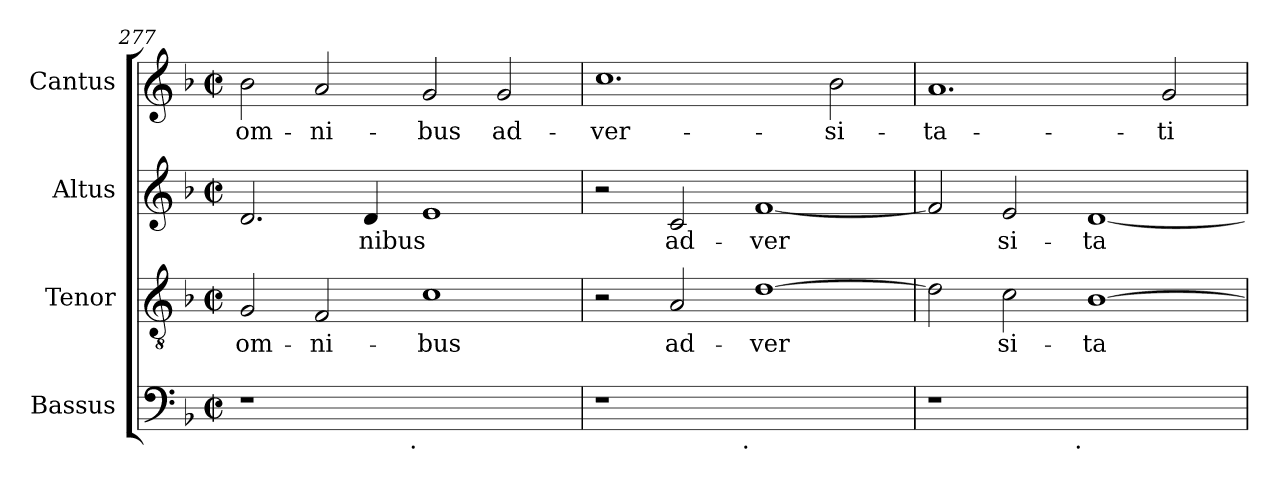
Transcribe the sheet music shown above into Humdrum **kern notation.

**kern	**kern	**text	**kern	**text	**kern	**text
*part4	*part3	*part3	*part2	*part2	*part1	*part1
*staff4	*staff3	*staff3	*staff2	*staff2	*staff1	*staff1
*I"Bassus	*I"Tenor	*	*I"Altus	*	*I"Cantus	*
*I'Bassus	*I'Tenor	*	*I'Altus	*	*I'Cantus	*
!!LO:LB:g=z
*clefF4	*clefGv2	*	*clefG2	*	*clefG2	*
*k[b-]	*k[b-]	*	*k[b-]	*	*k[b-]	*
*F:	*F:	*	*F:	*	*F:	*
*M2/2	*M2/2	*	*M2/2	*	*M2/2	*
*met(c|)	*met(c|)	*	*met(c|)	*	*met(c|)	*
=277	=277	=277	=277	=277	=277	=277
!	!	!LO:LY:b:cj	!	!LO:LY:b:cj	!	!LO:LY:b:cj
*^	*	*	*	*	*	*
1r	2ryy	2G/	om-	2.d/	--	2b-\	om-
!	!	!	!LO:LY:b:cj	!	!	!	!LO:LY:b:cj
.	4...ryy	2F/	-ni-	.	.	2a/	-ni-
!	!	!	!	!	!LO:LY:b:cj	!	!
.	.	.	.	4d/	-nibus	.	.
!	!LO:TX:b:t=.	!	!	!	!	!	!
.	1ryy	.	.	.	.	.	.
!	!	!	!LO:LY:b:cj	!	!LO:LY:b:cj	!	!LO:LY:b:cj
1ryy	.	1c	-bus	1e	.	2g/	-bus
!	!	!	!	!	!	!	!LO:LY:b:cj
.	.	.	.	.	.	2g/	ad-
.	32ryy	.	.	.	.	.	.
=278	=278	=278	=278	=278	=278	=278	=278
!	!	!	!	!	!	!	!LO:LY:b:cj
1r	2ryy	2r	.	2r	.	1.cc	-ver-
!	!	!	!LO:LY:b:cj	!	!LO:LY:b:cj	!	!
.	4...ryy	2A/	ad-	2c/	ad-	.	.
!	!LO:TX:b:t=.	!	!	!	!	!	!
.	1ryy	.	.	.	.	.	.
!	!	!	!LO:LY:b:cj	!	!LO:LY:b:cj	!	!
1ryy	.	[>1d	-ver-	[<1f	-ver-	.	.
!	!	!	!	!	!	!	!LO:LY:b:cj
.	.	.	.	.	.	2b-\	-si-
.	32ryy	.	.	.	.	.	.
=279	=279	=279	=279	=279	=279	=279	=279
!	!	!	!LO:LY:b:cj	!	!LO:LY:b:cj	!	!LO:LY:b:cj
1r	2ryy	2d\]	--	2f/]	--	1.a	-ta-
!	!	!	!LO:LY:b:cj	!	!LO:LY:b:cj	!	!
.	4...ryy	2c\	-si-	2e/	-si-	.	.
!	!LO:TX:b:t=.	!	!	!	!	!	!
.	1ryy	.	.	.	.	.	.
!	!	!	!LO:LY:b:cj	!	!LO:LY:b:cj	!	!
1ryy	.	[>1B-	-ta-	[<1d	-ta-	.	.
!	!	!	!	!	!	!	!LO:LY:b:cj
.	.	.	.	.	.	2g/	-ti-
.	32ryy	.	.	.	.	.	.
*v	*v	*	*	*	*	*	*
=	=	=	=	=	=	=
*-	*-	*-	*-	*-	*-	*-
